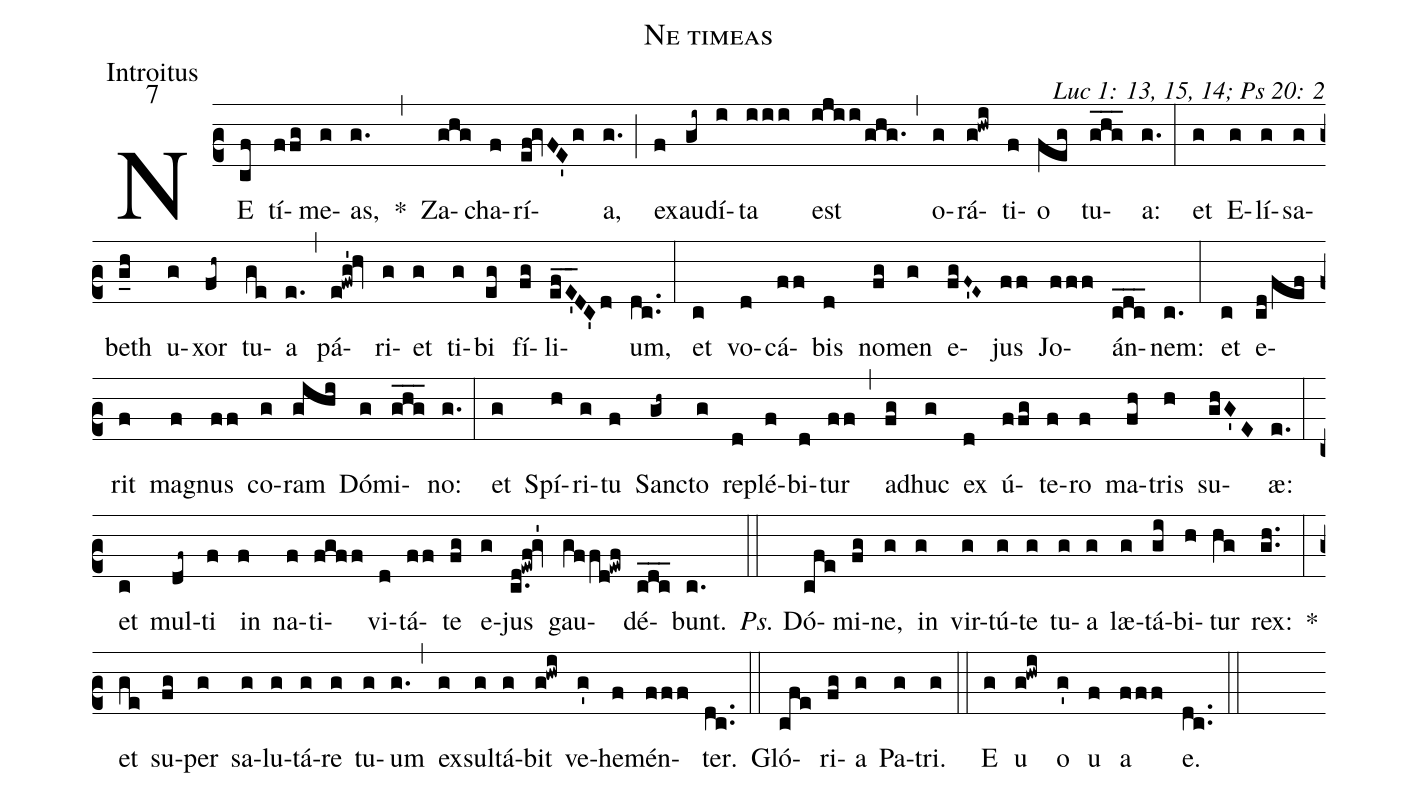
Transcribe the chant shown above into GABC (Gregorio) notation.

name: Ne timeas;
office-part: Introitus;
mode: 7;
commentary: Luc 1: 13, 15, 14; Ps 20: 2;
%%
(c2) NE(cf) tí(ffg)me(g)as,(g.) *(,) Za(ghg)cha(f)rí(ef!gvFE'g)a,(g.) (;) ex(f)au(gi~)dí(i)ta(iii) est(ijii/ghg.) (,) o(g)rá(g!hwi)ti(f)o(feg) tu(ghg___)a:(g.) (:)
et(g) E(g)lí(g)sa(g)beth(g_h) u(g)xor(fh~) tu(ge)a(e.) (,) pá(e!fwg'!hv)ri(g)et(g) ti(g)bi(eg) fí(fg)li(ef_E'_DC'd)um,(dc..) (:)
et(c) vo(d)cá(ff)bis(d) no(fg)men(g) e(fgF~'E~)jus(ff) Jo(fff)án(cdc___)nem:(c.) (:)
et(c) e(cd/fef)rit(f) ma(f)gnus(ff) co(g)ram(gihi) Dó(g)mi(ghg___)no:(g.) (:)
et(g) Spí(h)ri(g)tu(f) Sanc(gh~)to(g) re(d)plé(f)bi(d)tur(ff) (,) ad(fg)huc(g) ex(d) ú(ffg)te(f)ro(f) ma(fh)tris(h) su(ghG'E)æ:(e.) (:)
et(c) mul(df~)ti(f) in(f) na(f)ti(fgff)vi(d)tá(ff)te(fg) e(g)jus(c.d!ewf!gv'1) gau(gffd!ewf)dé(cdc___)bunt.(c.) (::)
<i>Ps.</i> Dó(cfe)mi(fg)ne,(g) in(g) vir(g)tú(g)te(g) tu(g)a(g) læ(g)tá(gi)bi(h)tur(hg) rex:(gh..) *(:)
et(ge) su(fg)per(g) sa(g)lu(g)tá(g)re(g) tu(g)um(g.) (,) ex(g)sul(g)tá(g)bit(g!hwi) ve(g')he(f)mén(fff)ter.(dc..) (::)
Gló(cfe)ri(fg)a(g) Pa(g)tri.(g) (::)
E(g) u(g!hwi) o(g') u(f) a(fff) e.(dc..) (::)
